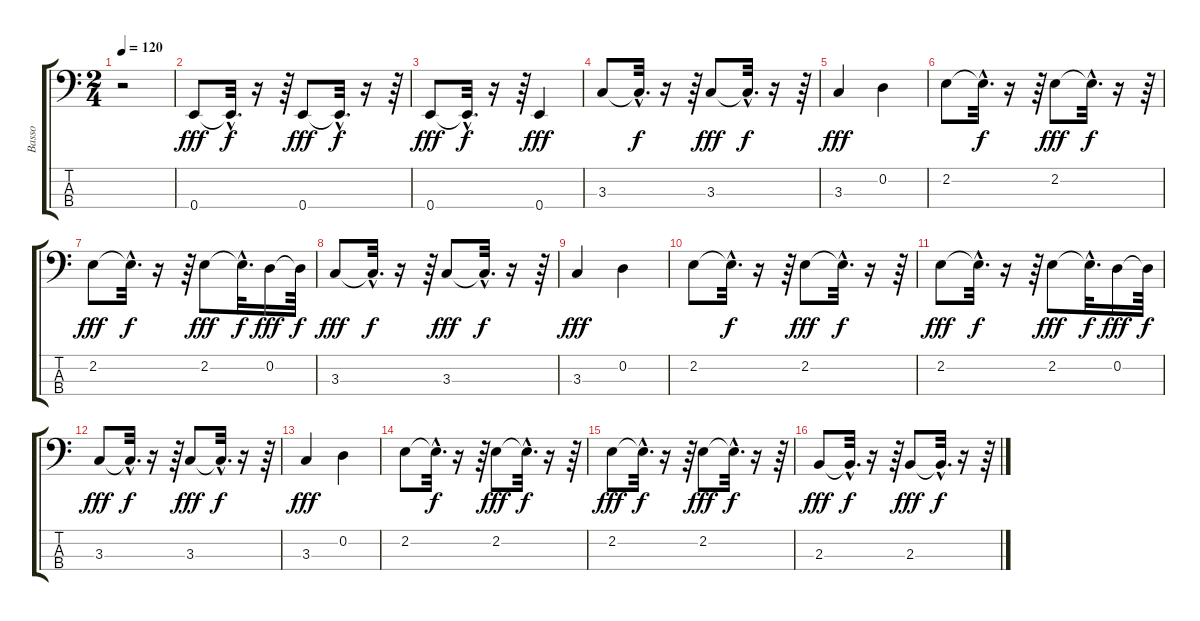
\track ("Basso" "Basso") {instrument electricbasspick}
\staff {score tabs}
\tuning (G2 D2 A1 E1) {hide}
\ts (2 4)
\tempo 120
\clef f4
\ks c
r.2{dy f} |
0.4.8{dy fff} 0.4{hac t}.32{d dy f} r.16 r.64 0.4.8{dy fff} 0.4{hac t}.32{d dy f} r.16 r.64 |
0.4.8{dy fff} 0.4{hac t}.32{d dy f} r.16 r.64 0.4.4{dy fff} |
3.3.8 3.3{hac t}.32{d dy f} r.16 r.64 3.3.8{dy fff} 3.3{hac t}.32{d dy f} r.16 r.64 |
3.3.4{dy fff} 0.2.4 |
2.2.8 2.2{hac t}.32{d dy f} r.16 r.64 2.2.8{dy fff} 2.2{hac t}.32{d dy f} r.16 r.64 |
2.2.8{dy fff} 2.2{hac t}.32{d dy f} r.16 r.64 2.2.8{dy fff} 2.2{hac t}.32{d dy f} 0.2.16{dy fff} 0.2{t}.64{dy f} |
3.3.8{dy fff} 3.3{hac t}.32{d dy f} r.16 r.64 3.3.8{dy fff} 3.3{hac t}.32{d dy f} r.16 r.64 |
3.3.4{dy fff} 0.2.4 |
2.2.8 2.2{hac t}.32{d dy f} r.16 r.64 2.2.8{dy fff} 2.2{hac t}.32{d dy f} r.16 r.64 |
2.2.8{dy fff} 2.2{hac t}.32{d dy f} r.16 r.64 2.2.8{dy fff} 2.2{hac t}.32{d dy f} 0.2.16{dy fff} 0.2{t}.64{dy f} |
3.3.8{dy fff} 3.3{hac t}.32{d dy f} r.16 r.64 3.3.8{dy fff} 3.3{hac t}.32{d dy f} r.16 r.64 |
3.3.4{dy fff} 0.2.4 |
2.2.8 2.2{hac t}.32{d dy f} r.16 r.64 2.2.8{dy fff} 2.2{hac t}.32{d dy f} r.16 r.64 |
2.2.8{dy fff} 2.2{hac t}.32{d dy f} r.16 r.64 2.2.8{dy fff} 2.2{hac t}.32{d dy f} r.16 r.64 |
2.3.8{dy fff} 2.3{hac t}.32{d dy f} r.16 r.64 2.3.8{dy fff} 2.3{hac t}.32{d dy f} r.16 r.64
